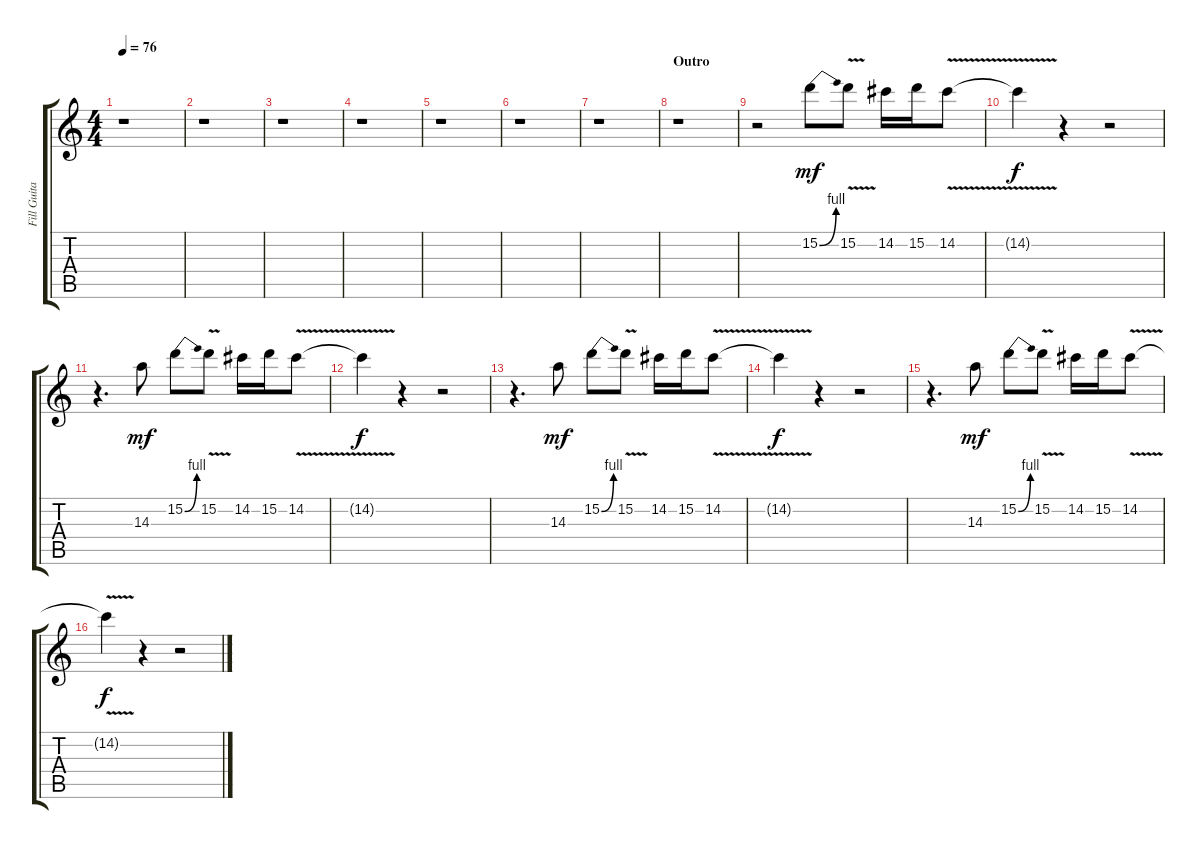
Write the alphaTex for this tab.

\track ("Fill Guitar #3" "Fill Guita") {instrument overdrivenguitar}
\staff {score tabs}
\tuning (E4 B3 G3 D3 A2 D2) {hide}
\ts (4 4)
\tempo 76
\clef g2
\ks c
r.1{dy f} |
r.1 |
r.1 |
r.1 |
r.1 |
r.1 |
r.1 |
\section ("" "Outro")
r.1 |
r.2 15.2{be (bend 0 0 60 4)}.8{dy mf} 15.2{v}.8 14.2.16 15.2.16 14.2{v}.8 |
14.2{t}.4{dy f} r.4 r.2 |
r.4{d} 14.3.8{dy mf} 15.2{be (bend 0 0 60 4)}.8 15.2{v}.8 14.2.16 15.2.16 14.2{v}.8 |
14.2{t}.4{dy f} r.4 r.2 |
r.4{d} 14.3.8{dy mf} 15.2{be (bend 0 0 60 4)}.8 15.2{v}.8 14.2.16 15.2.16 14.2{v}.8 |
14.2{t}.4{dy f} r.4 r.2 |
r.4{d} 14.3.8{dy mf} 15.2{be (bend 0 0 60 4)}.8 15.2{v}.8 14.2.16 15.2.16 14.2{v}.8 |
14.2{t}.4{dy f} r.4 r.2
